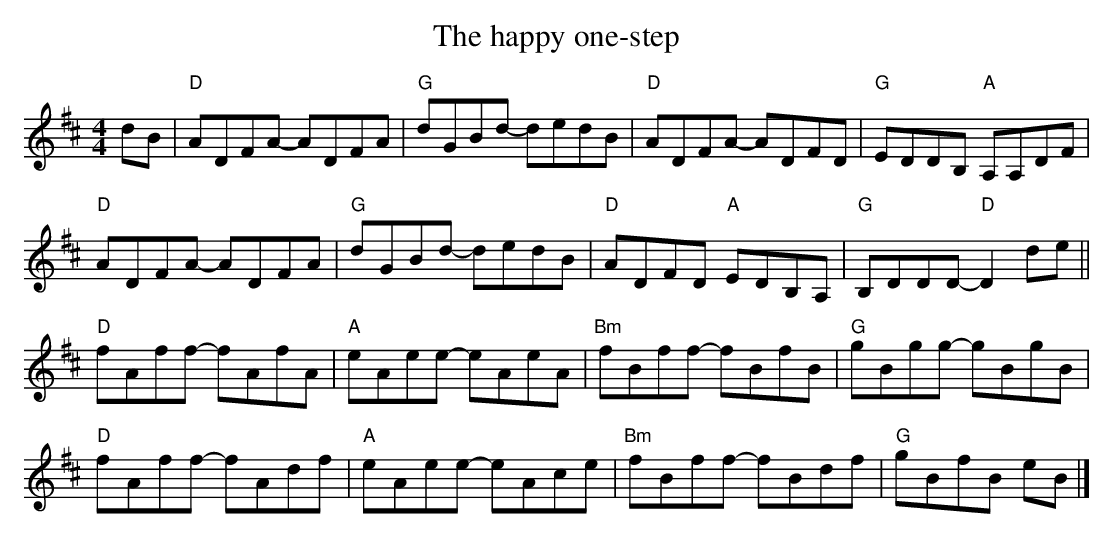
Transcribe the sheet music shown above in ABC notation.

X:1
T:The happy one-step
M:4/4
L:1/8
K:D
dB | "D"ADFA- ADFA | "G"dGBd- dedB | "D"ADFA- ADFD | "G"EDDB, "A"A,A,DF |
"D"ADFA- ADFA | "G"dGBd- dedB | "D"ADFD "A"EDB,A, | "G"B,DDD- "D"D2 de ||
"D"fAff- fAfA | "A"eAee- eAeA | "Bm"fBff- fBfB | "G"gBgg- gBgB |
"D"fAff- fAdf | "A"eAee- eAce | "Bm"fBff- fBdf | "G"gBfB eB |]
